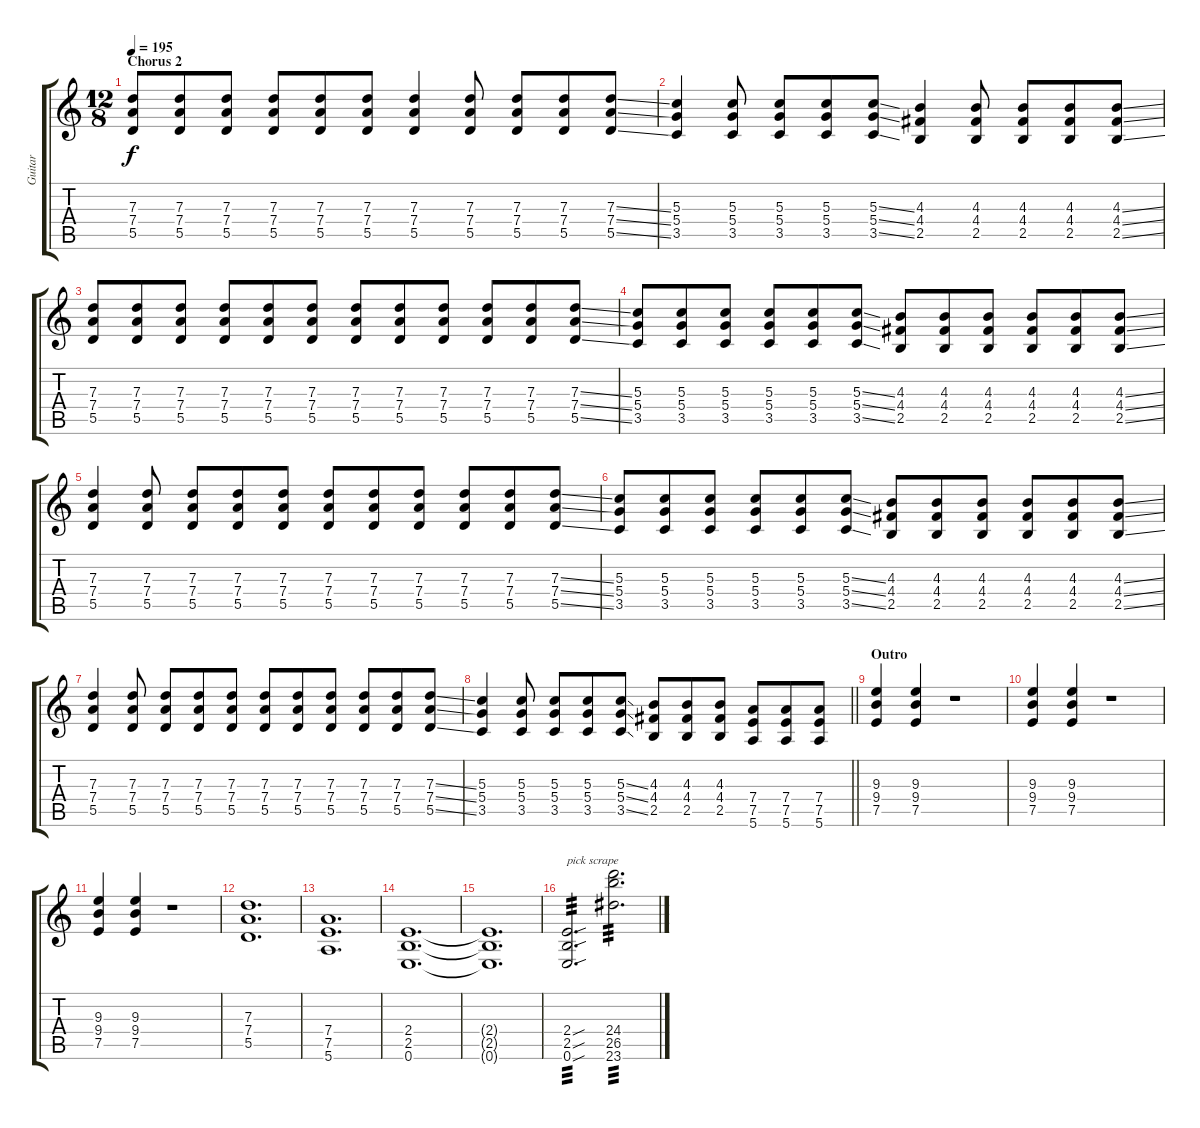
\track ("Guitar" "Guitar") {instrument distortionguitar}
\staff {score tabs}
\tuning (E4 B3 G3 D3 A2 E2) {hide}
\ts (12 8)
\section ("" "Chorus 2")
\tempo 195
\clef g2
\ks c
(7.3 7.4 5.5).8{dy f} (7.3 7.4 5.5).8 (7.3 7.4 5.5).8 (7.3 7.4 5.5).8 (7.3 7.4 5.5).8 (7.3 7.4 5.5).8 (7.3 7.4 5.5).4 (7.3 7.4 5.5).8 (7.3 7.4 5.5).8 (7.3 7.4 5.5).8 (7.3{ss} 7.4{ss} 5.5{ss}).8 |
(5.3 5.4 3.5).4 (5.3 5.4 3.5).8 (5.3 5.4 3.5).8 (5.3 5.4 3.5).8 (5.3{ss} 5.4{ss} 3.5{ss}).8 (4.3 4.4 2.5).4 (4.3 4.4 2.5).8 (4.3 4.4 2.5).8 (4.3 4.4 2.5).8 (4.3{ss} 4.4{ss} 2.5{ss}).8 |
(7.3 7.4 5.5).8 (7.3 7.4 5.5).8 (7.3 7.4 5.5).8 (7.3 7.4 5.5).8 (7.3 7.4 5.5).8 (7.3 7.4 5.5).8 (7.3 7.4 5.5).8 (7.3 7.4 5.5).8 (7.3 7.4 5.5).8 (7.3 7.4 5.5).8 (7.3 7.4 5.5).8 (7.3{ss} 7.4{ss} 5.5{ss}).8 |
(5.3 5.4 3.5).8 (5.3 5.4 3.5).8 (5.3 5.4 3.5).8 (5.3 5.4 3.5).8 (5.3 5.4 3.5).8 (5.3{ss} 5.4{ss} 3.5{ss}).8 (4.3 4.4 2.5).8 (4.3 4.4 2.5).8 (4.3 4.4 2.5).8 (4.3 4.4 2.5).8 (4.3 4.4 2.5).8 (4.3{ss} 4.4{ss} 2.5{ss}).8 |
(7.3 7.4 5.5).4 (7.3 7.4 5.5).8 (7.3 7.4 5.5).8 (7.3 7.4 5.5).8 (7.3 7.4 5.5).8 (7.3 7.4 5.5).8 (7.3 7.4 5.5).8 (7.3 7.4 5.5).8 (7.3 7.4 5.5).8 (7.3 7.4 5.5).8 (7.3{ss} 7.4{ss} 5.5{ss}).8 |
(5.3 5.4 3.5).8 (5.3 5.4 3.5).8 (5.3 5.4 3.5).8 (5.3 5.4 3.5).8 (5.3 5.4 3.5).8 (5.3{ss} 5.4{ss} 3.5{ss}).8 (4.3 4.4 2.5).8 (4.3 4.4 2.5).8 (4.3 4.4 2.5).8 (4.3 4.4 2.5).8 (4.3 4.4 2.5).8 (4.3{ss} 4.4{ss} 2.5{ss}).8 |
(7.3 7.4 5.5).4 (7.3 7.4 5.5).8 (7.3 7.4 5.5).8 (7.3 7.4 5.5).8 (7.3 7.4 5.5).8 (7.3 7.4 5.5).8 (7.3 7.4 5.5).8 (7.3 7.4 5.5).8 (7.3 7.4 5.5).8 (7.3 7.4 5.5).8 (7.3{ss} 7.4{ss} 5.5{ss}).8 |
\barLineRight lightlight
(5.3 5.4 3.5).4 (5.3 5.4 3.5).8 (5.3 5.4 3.5).8 (5.3 5.4 3.5).8 (5.3{ss} 5.4{ss} 3.5{ss}).8 (4.3 4.4 2.5).8 (4.3 4.4 2.5).8 (4.3 4.4 2.5).8 (7.4 7.5 5.6).8 (7.4 7.5 5.6).8 (7.4 7.5 5.6).8 |
\section ("" "Outro")
(9.3 9.4 7.5).4 (9.3 9.4 7.5).4 r.1 |
(9.3 9.4 7.5).4 (9.3 9.4 7.5).4 r.1 |
(9.3 9.4 7.5).4 (9.3 9.4 7.5).4 r.1 |
(7.3 7.4 5.5).1{d} |
(7.4 7.5 5.6).1{d} |
(2.4 2.5 0.6).1{d} |
(2.4{t} 2.5{t} 0.6{t}).1{d} |
(2.4{sou} 2.5{sou} 0.6{sou}).2{d txt "pick scrape" tp 3 instrument guitarfretnoise} (24.4{ss} 26.5{ss} 23.6{ss}).2{d tp 3}
